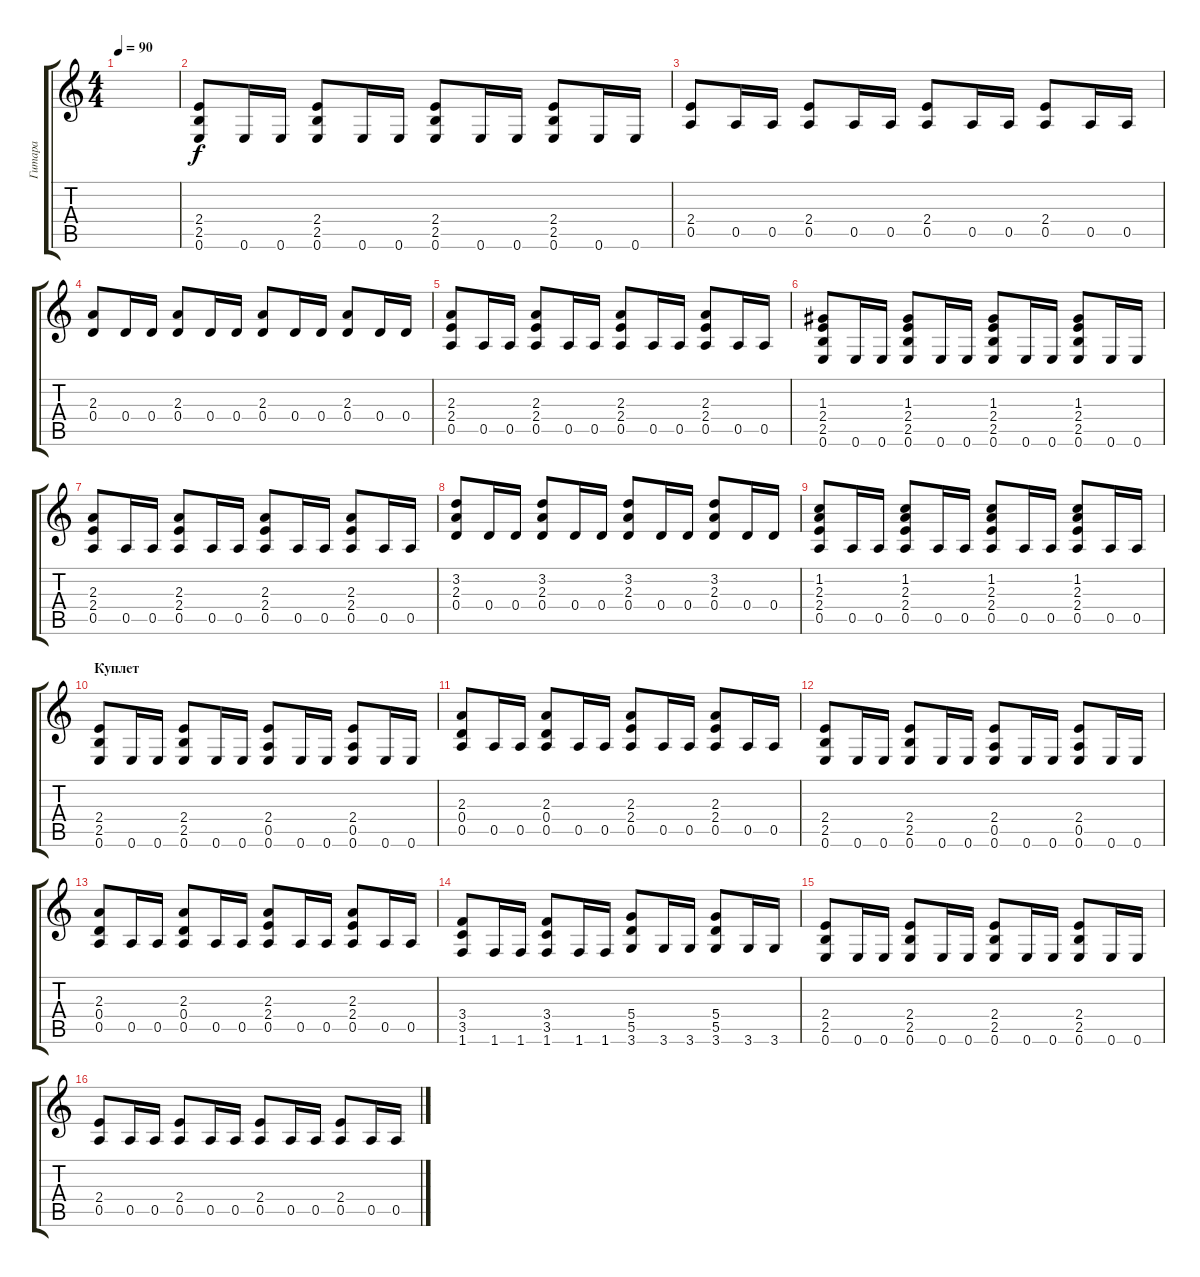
\track ("Гитара" "Гитара") {instrument overdrivenguitar}
\staff {score tabs}
\tuning (E4 B3 G3 D3 A2 E2) {hide}
\ts (4 4)
\tempo 90
\clef g2
\ks c
|
(2.4 2.5 0.6).8 0.6.16 0.6.16 (2.4 2.5 0.6).8 0.6.16 0.6.16 (2.4 2.5 0.6).8 0.6.16 0.6.16 (2.4 2.5 0.6).8 0.6.16 0.6.16 |
(2.4 0.5).8 0.5.16 0.5.16 (2.4 0.5).8 0.5.16 0.5.16 (2.4 0.5).8 0.5.16 0.5.16 (2.4 0.5).8 0.5.16 0.5.16 |
(2.3 0.4).8 0.4.16 0.4.16 (2.3 0.4).8 0.4.16 0.4.16 (2.3 0.4).8 0.4.16 0.4.16 (2.3 0.4).8 0.4.16 0.4.16 |
(2.3 2.4 0.5).8 0.5.16 0.5.16 (2.3 2.4 0.5).8 0.5.16 0.5.16 (2.3 2.4 0.5).8 0.5.16 0.5.16 (2.3 2.4 0.5).8 0.5.16 0.5.16 |
(1.3 2.4 2.5 0.6).8 0.6.16 0.6.16 (1.3 2.4 2.5 0.6).8 0.6.16 0.6.16 (1.3 2.4 2.5 0.6).8 0.6.16 0.6.16 (1.3 2.4 2.5 0.6).8 0.6.16 0.6.16 |
(2.3 2.4 0.5).8 0.5.16 0.5.16 (2.3 2.4 0.5).8 0.5.16 0.5.16 (2.3 2.4 0.5).8 0.5.16 0.5.16 (2.3 2.4 0.5).8 0.5.16 0.5.16 |
(3.2 2.3 0.4).8 0.4.16 0.4.16 (3.2 2.3 0.4).8 0.4.16 0.4.16 (3.2 2.3 0.4).8 0.4.16 0.4.16 (3.2 2.3 0.4).8 0.4.16 0.4.16 |
(1.2 2.3 2.4 0.5).8 0.5.16 0.5.16 (1.2 2.3 2.4 0.5).8 0.5.16 0.5.16 (1.2 2.3 2.4 0.5).8 0.5.16 0.5.16 (1.2 2.3 2.4 0.5).8 0.5.16 0.5.16 |
\section ("" "Куплет")
(2.4 2.5 0.6).8 0.6.16 0.6.16 (2.4 2.5 0.6).8 0.6.16 0.6.16 (2.4 0.5 0.6).8 0.6.16 0.6.16 (2.4 0.5 0.6).8 0.6.16 0.6.16 |
(2.3 0.4 0.5).8 0.5.16 0.5.16 (2.3 0.4 0.5).8 0.5.16 0.5.16 (2.3 2.4 0.5).8 0.5.16 0.5.16 (2.3 2.4 0.5).8 0.5.16 0.5.16 |
(2.4 2.5 0.6).8 0.6.16 0.6.16 (2.4 2.5 0.6).8 0.6.16 0.6.16 (2.4 0.5 0.6).8 0.6.16 0.6.16 (2.4 0.5 0.6).8 0.6.16 0.6.16 |
(2.3 0.4 0.5).8 0.5.16 0.5.16 (2.3 0.4 0.5).8 0.5.16 0.5.16 (2.3 2.4 0.5).8 0.5.16 0.5.16 (2.3 2.4 0.5).8 0.5.16 0.5.16 |
(3.4 3.5 1.6).8 1.6.16 1.6.16 (3.4 3.5 1.6).8 1.6.16 1.6.16 (5.4 5.5 3.6).8 3.6.16 3.6.16 (5.4 5.5 3.6).8 3.6.16 3.6.16 |
(2.4 2.5 0.6).8 0.6.16 0.6.16 (2.4 2.5 0.6).8 0.6.16 0.6.16 (2.4 2.5 0.6).8 0.6.16 0.6.16 (2.4 2.5 0.6).8 0.6.16 0.6.16 |
(2.4 0.5).8{volume 16} 0.5.16 0.5.16 (2.4 0.5).8 0.5.16 0.5.16 (2.4 0.5).8 0.5.16 0.5.16 (2.4 0.5).8 0.5.16 0.5.16{volume 11}
